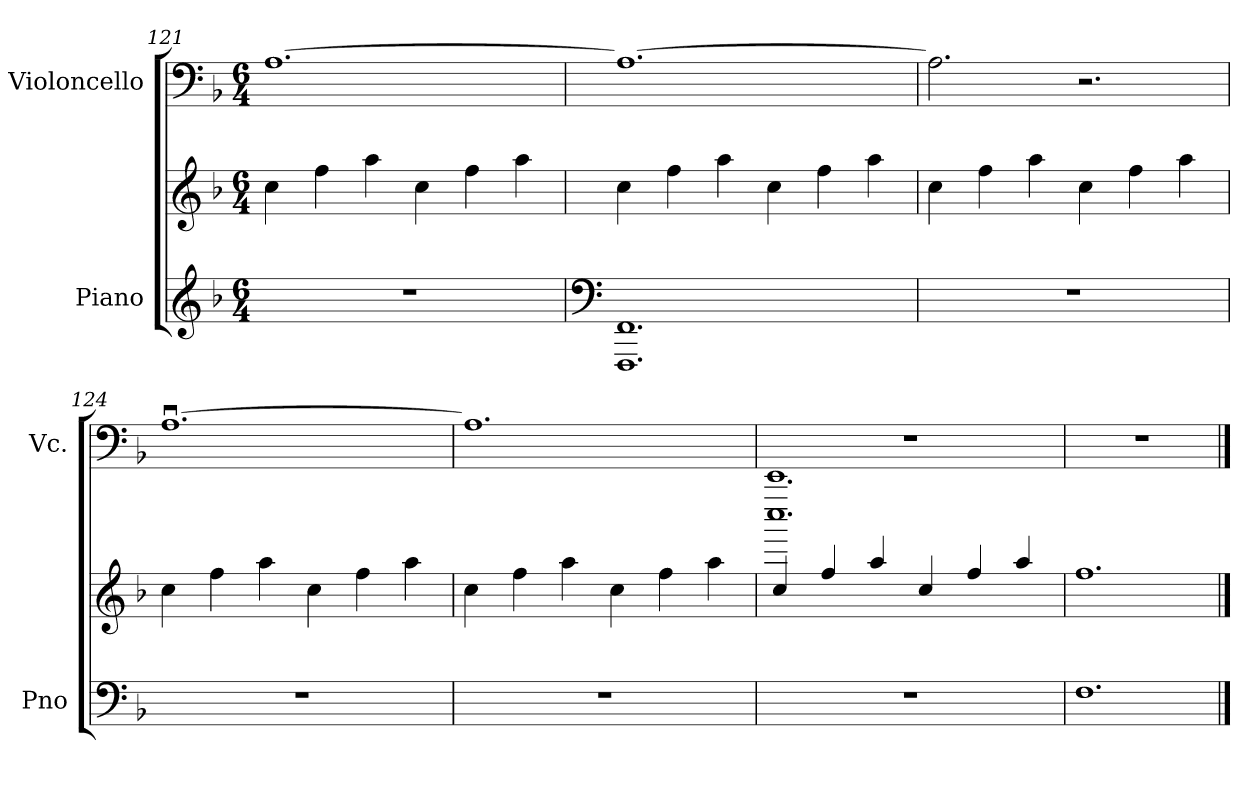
**kern	**kern	**kern
*part2	*part2	*part1
*staff3	*staff2	*staff1
*I"Piano	*	*I"Violoncello
*I'Pno	*	*I'Vc.
!!LO:PB:g=z
*clefG2	*clefG2	*clefF4
*k[b-]	*k[b-]	*k[b-]
*M6/4	*M6/4	*M6/4
=121	=121	=121
1.r	4cc\	[1.A
.	4ff\	.
.	4aa\	.
.	4cc\	.
.	4ff\	.
.	4aa\	.
=122	=122	=122
*clefF4	*	*
1.FFF 1.FF	4cc\	1.A_
.	4ff\	.
.	4aa\	.
.	4cc\	.
.	4ff\	.
.	4aa\	.
=123	=123	=123
1.r	4cc\	2.A\]
.	4ff\	.
.	4aa\	.
.	4cc\	2.r
.	4ff\	.
.	4aa\	.
!!LO:LB:g=z
=124	=124	=124
1.r	4cc\	[1.Au
.	4ff\	.
.	4aa\	.
.	4cc\	.
.	4ff\	.
.	4aa\	.
=125	=125	=125
1.r	4cc\	1.A]
.	4ff\	.
.	4aa\	.
.	4cc\	.
.	4ff\	.
.	4aa\	.
=126	=126	=126
*	*^	*
1.r	4cc/	1.cccc 1.ccccc	1.r
.	4ff/	.	.
.	4aa/	.	.
.	4cc/	.	.
.	4ff/	.	.
.	4aa/	.	.
*	*v	*v	*
=127	=127	=127
1.F	1.ff	1.r
==	==	==
*-	*-	*-
